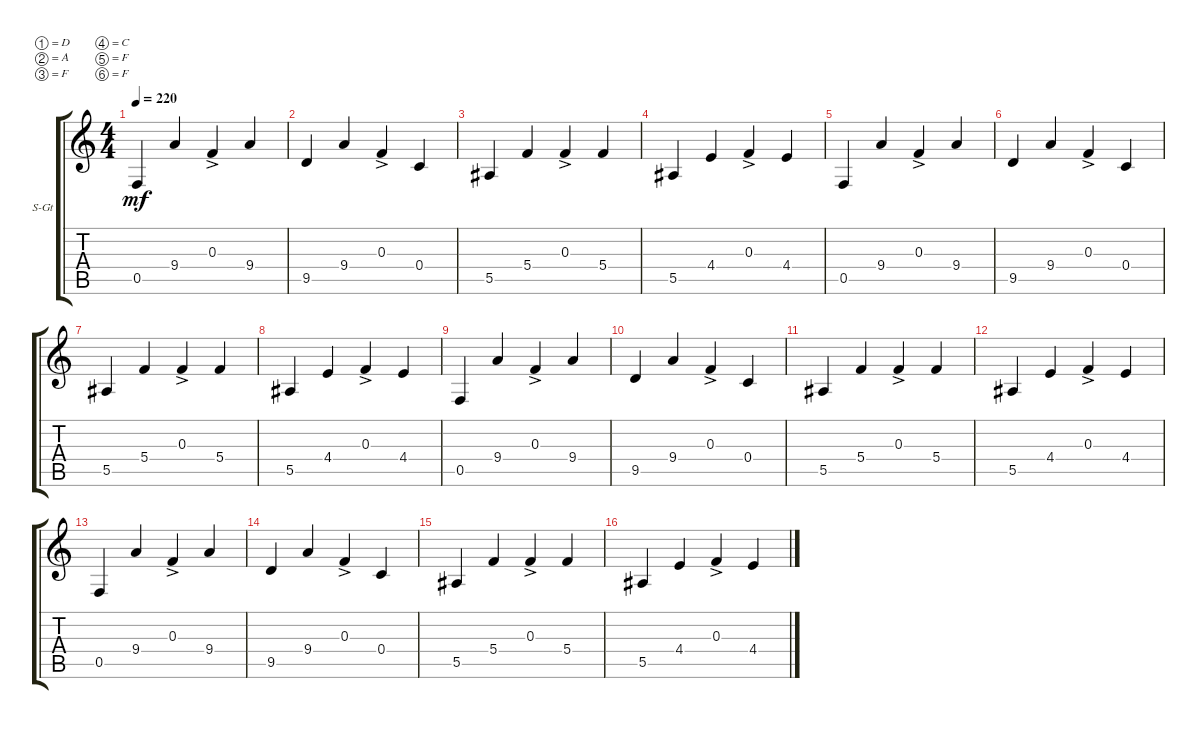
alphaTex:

\defaultSystemsLayout 4
\bracketExtendMode groupsimilarinstruments
\firstSystemTrackNameOrientation horizontal
\otherSystemsTrackNameOrientation horizontal
\track ("Steel Guitar" "S-Gt") {instrument acousticguitarsteel}
\staff {score tabs}
\tuning (D4 A3 F3 C3 F2 F2)
\ts (4 4)
\tempo 220
\clef g2
\ks c
0.5.4{dy mf} 9.4.4 0.3{ac}.4 9.4.4 |
9.5.4 9.4.4 0.3{ac}.4 0.4.4 |
5.5.4 5.4.4 0.3{ac}.4 5.4.4 |
5.5.4 4.4.4 0.3{ac}.4 4.4.4 |
0.5.4 9.4.4 0.3{ac}.4 9.4.4 |
9.5.4 9.4.4 0.3{ac}.4 0.4.4 |
5.5.4 5.4.4 0.3{ac}.4 5.4.4 |
5.5.4 4.4.4 0.3{ac}.4 4.4.4 |
0.5.4 9.4.4 0.3{ac}.4 9.4.4 |
9.5.4 9.4.4 0.3{ac}.4 0.4.4 |
5.5.4 5.4.4 0.3{ac}.4 5.4.4 |
5.5.4 4.4.4 0.3{ac}.4 4.4.4 |
0.5.4 9.4.4 0.3{ac}.4 9.4.4 |
9.5.4 9.4.4 0.3{ac}.4 0.4.4 |
5.5.4 5.4.4 0.3{ac}.4 5.4.4 |
5.5.4 4.4.4 0.3{ac}.4 4.4.4
